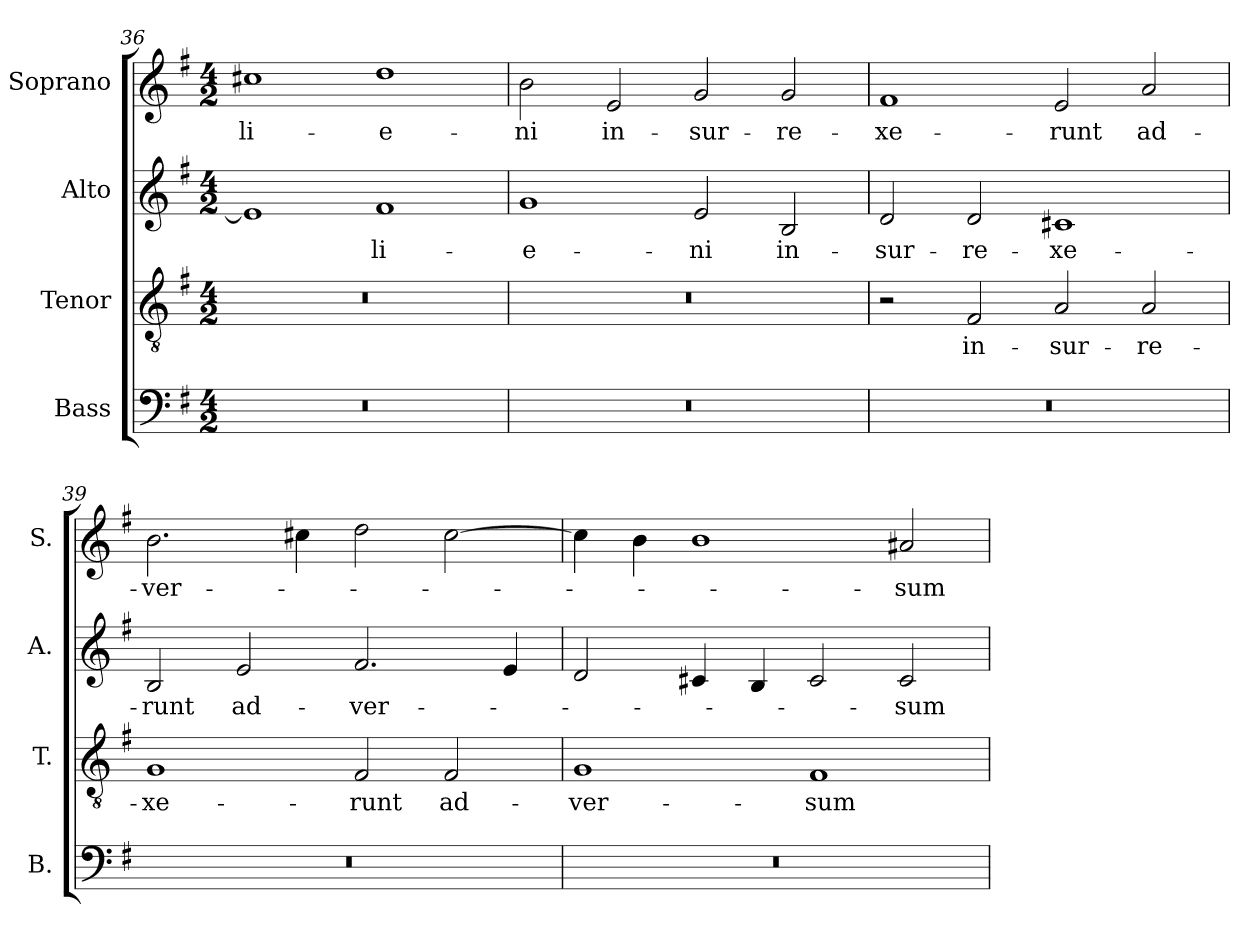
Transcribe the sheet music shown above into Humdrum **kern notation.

**kern	**kern	**text	**kern	**text	**kern	**text
*part4	*part3	*part3	*part2	*part2	*part1	*part1
*staff4	*staff3	*staff3	*staff2	*staff2	*staff1	*staff1
*I"Bass	*I"Tenor	*	*I"Alto	*	*I"Soprano	*
*I'B.	*I'T.	*	*I'A.	*	*I'S.	*
*clefF4	*clefGv2	*	*clefG2	*	*clefG2	*
*	*ITrd7c12	*	*	*	*	*
*k[f#]	*k[f#]	*	*k[f#]	*	*k[f#]	*
*G:	*G:	*	*G:	*	*G:	*
*M4/2	*M4/2	*	*M4/2	*	*M4/2	*
=36	=36	=36	=36	=36	=36	=36
!LO:N:vis=1	!LO:N:vis=1	!	!	!	!	!
!	!	!	!	!	!	!LO:LY:b:color=#000000
0r	0r	.	1ei]	.	1cc#Xi	-li-
!	!	!	!	!LO:LY:b:color=#000000	!	!
!	!	!	!	!	!	!LO:LY:b:color=#000000
.	.	.	1f#i	-li-	1ddi	-e-
=37	=37	=37	=37	=37	=37	=37
!LO:N:vis=1	!LO:N:vis=1	!	!	!	!	!
!	!	!	!	!LO:LY:b:color=#000000	!	!
!	!	!	!	!	!	!LO:LY:b:color=#000000
0r	0r	.	1gi	-e-	2bi\	-ni
!	!	!	!	!	!	!LO:LY:b:color=#000000
.	.	.	.	.	2ei/	in-
!	!	!	!	!LO:LY:b:color=#000000	!	!
!	!	!	!	!	!	!LO:LY:b:color=#000000
.	.	.	2ei/	-ni	2gi/	-sur-
!	!	!	!	!LO:LY:b:color=#000000	!	!
!	!	!	!	!	!	!LO:LY:b:color=#000000
.	.	.	2Bi/	in-	2gi/	-re-
=38	=38	=38	=38	=38	=38	=38
!LO:N:vis=1	!	!	!	!	!	!
!	!	!	!	!LO:LY:b:color=#000000	!	!
!	!	!	!	!	!	!LO:LY:b:color=#000000
0r	2r	.	2di/	-sur-	1f#i	-xe-
!	!	!LO:LY:b:color=#000000	!	!	!	!
!	!	!	!	!LO:LY:b:color=#000000	!	!
.	2FF#i/	in-	2di/	-re-	.	.
!	!	!LO:LY:b:color=#000000	!	!	!	!
!	!	!	!	!LO:LY:b:color=#000000	!	!
!	!	!	!	!	!	!LO:LY:b:color=#000000
.	2AAi/	-sur-	1c#Xi	-xe-	2ei/	-runt
!	!	!LO:LY:b:color=#000000	!	!	!	!
!	!	!	!	!	!	!LO:LY:b:color=#000000
.	2AAi/	-re-	.	.	2ai/	ad-
!!LO:LB:g=z
=39	=39	=39	=39	=39	=39	=39
!LO:N:vis=1	!	!	!	!	!	!
!	!	!LO:LY:b:color=#000000	!	!	!	!
!	!	!	!	!LO:LY:b:color=#000000	!	!
!	!	!	!	!	!	!LO:LY:b:color=#000000
0r	1GGi	-xe-	2Bi/	-runt	2.bi\	-ver-
!	!	!	!	!LO:LY:b:color=#000000	!	!
.	.	.	2ei/	ad-	.	.
.	.	.	.	.	4cc#Xi\	.
!	!	!LO:LY:b:color=#000000	!	!	!	!
!	!	!	!	!LO:LY:b:color=#000000	!	!
.	2FF#i/	-runt	2.f#i/	-ver-	2ddi\	.
!	!	!LO:LY:b:color=#000000	!	!	!	!
.	2FF#i/	ad-	.	.	[2cc#i\	.
.	.	.	4ei/	.	.	.
=40	=40	=40	=40	=40	=40	=40
!LO:N:vis=1	!	!	!	!	!	!
!	!	!LO:LY:b:color=#000000	!	!	!	!
0r	1GGi	-ver-	2di/	.	4cc#i\]	.
.	.	.	.	.	4bi\	.
.	.	.	4c#Xi/	.	1bi	.
.	.	.	4Bi/	.	.	.
!	!	!LO:LY:b:color=#000000	!	!	!	!
.	1FF#i	-sum	2c#i/	.	.	.
!	!	!	!	!LO:LY:b:color=#000000	!	!
!	!	!	!	!	!	!LO:LY:b:color=#000000
.	.	.	2c#i/	-sum	2a#Xi/	-sum
=	=	=	=	=	=	=
*-	*-	*-	*-	*-	*-	*-
